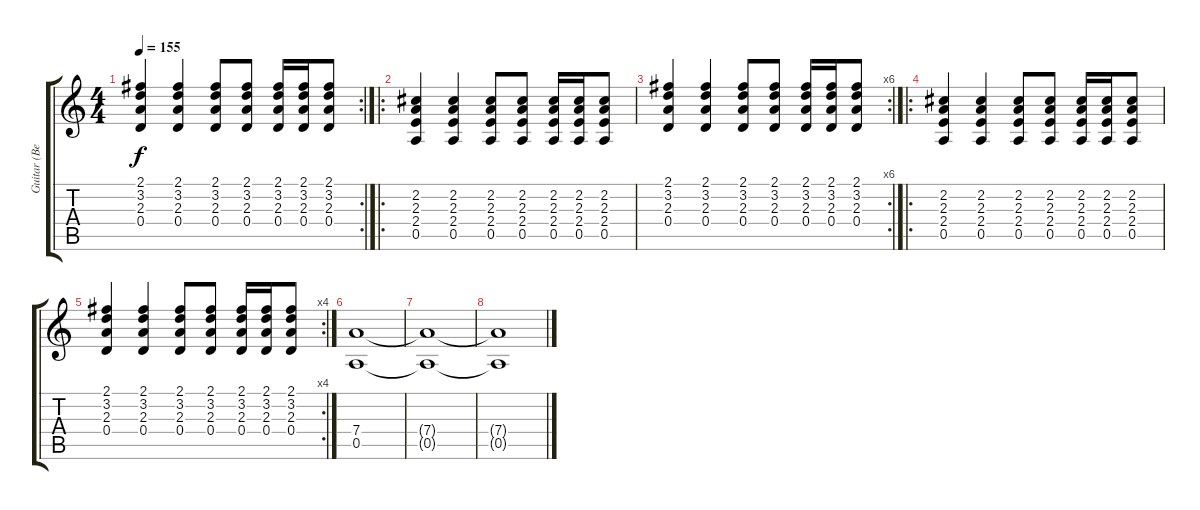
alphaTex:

\track ("Guitar (Bernard Sumner)" "Guitar (Be") {instrument distortionguitar}
\staff {score tabs}
\tuning (E4 B3 G3 D3 A2 D2) {hide}
\rc 2
\ts (4 4)
\tempo 155
\clef g2
\ks c
(2.1 3.2 2.3 0.4).4{dy f} (2.1 3.2 2.3 0.4).4 (2.1 3.2 2.3 0.4).8 (2.1 3.2 2.3 0.4).8 (2.1 3.2 2.3 0.4).16 (2.1 3.2 2.3 0.4).16 (2.1 3.2 2.3 0.4).8 |
\ro
(2.2 2.3 2.4 0.5).4 (2.2 2.3 2.4 0.5).4 (2.2 2.3 2.4 0.5).8 (2.2 2.3 2.4 0.5).8 (2.2 2.3 2.4 0.5).16 (2.2 2.3 2.4 0.5).16 (2.2 2.3 2.4 0.5).8 |
\rc 6
(2.1 3.2 2.3 0.4).4 (2.1 3.2 2.3 0.4).4 (2.1 3.2 2.3 0.4).8 (2.1 3.2 2.3 0.4).8 (2.1 3.2 2.3 0.4).16 (2.1 3.2 2.3 0.4).16 (2.1 3.2 2.3 0.4).8 |
\ro
(2.2 2.3 2.4 0.5).4 (2.2 2.3 2.4 0.5).4 (2.2 2.3 2.4 0.5).8 (2.2 2.3 2.4 0.5).8 (2.2 2.3 2.4 0.5).16 (2.2 2.3 2.4 0.5).16 (2.2 2.3 2.4 0.5).8 |
\rc 4
(2.1 3.2 2.3 0.4).4 (2.1 3.2 2.3 0.4).4 (2.1 3.2 2.3 0.4).8 (2.1 3.2 2.3 0.4).8 (2.1 3.2 2.3 0.4).16 (2.1 3.2 2.3 0.4).16 (2.1 3.2 2.3 0.4).8 |
(7.4 0.5).1 |
(7.4{t} 0.5{t}).1 |
(7.4{t} 0.5{t}).1
